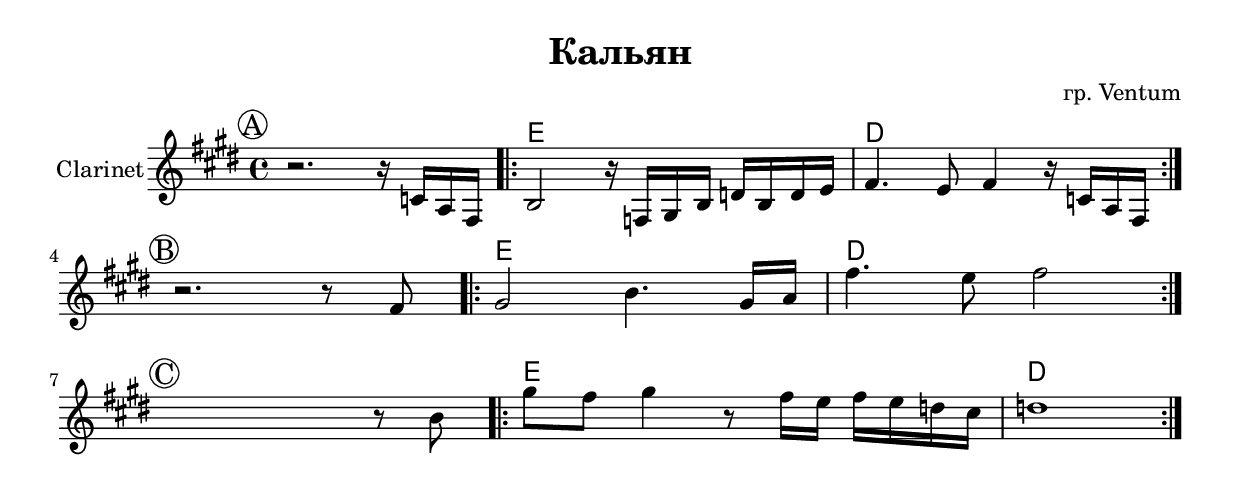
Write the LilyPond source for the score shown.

\version "2.18.2"

\header {
	title = "Кальян"
	composer = "гр. Ventum"
}

longBar = #(define-music-function (parser location ) ( ) #{ \once \override Staff.BarLine.bar-extent = #'(-3 . 3) #})
xx = {\improvisationOn \absolute {b'16} \improvisationOff}

% HrmA = \chordmode {b1:m %{g/d%} d/g a b:m}
Hrm = \chordmode {d1 c1}

PI = {
	\tag #'Harmony {
		s1 \Hrm 
	}
	\tag #'Clarinet {
		\mark \markup \circle A
		\relative c'{r2. r16 c a fis \bar ".|:" b2 r16 f gis b d b d e | fis4. e8 fis4 r16 c a fis  \bar ":|." }
	}
}

PII = {
	\tag #'Harmony {
		s1 \Hrm 
	}
	\tag #'Clarinet {
		\mark \markup \circle B
		\relative c'{ r2. r8 fis8 \bar ".|:" gis2 b4. gis16 a | fis'4. e8 fis2 \bar ":|." } 
	}
}

PIII = {
	\tag #'Harmony {
		s1 \Hrm 
	}
	\tag #'Clarinet {
		\mark \markup \circle C  
		\relative c''{s2. r8 b8 \bar ".|:" gis'8 fis gis4 r8 fis16 e  fis16 e d cis | d1 \bar ":|." }
	}
}


Music = {
	\PI \break
	\PII \break
	\PIII \break
}


<<
	\new ChordNames{\transpose bes c{
		\keepWithTag #'Harmony \Music
	}}
	\new Staff{
		\clef treble 
		\time 4/4
		\key e \major
		\set Staff.instrumentName = "Clarinet"
		\compressFullBarRests
		\keepWithTag #'Clarinet \Music
	}
>>

